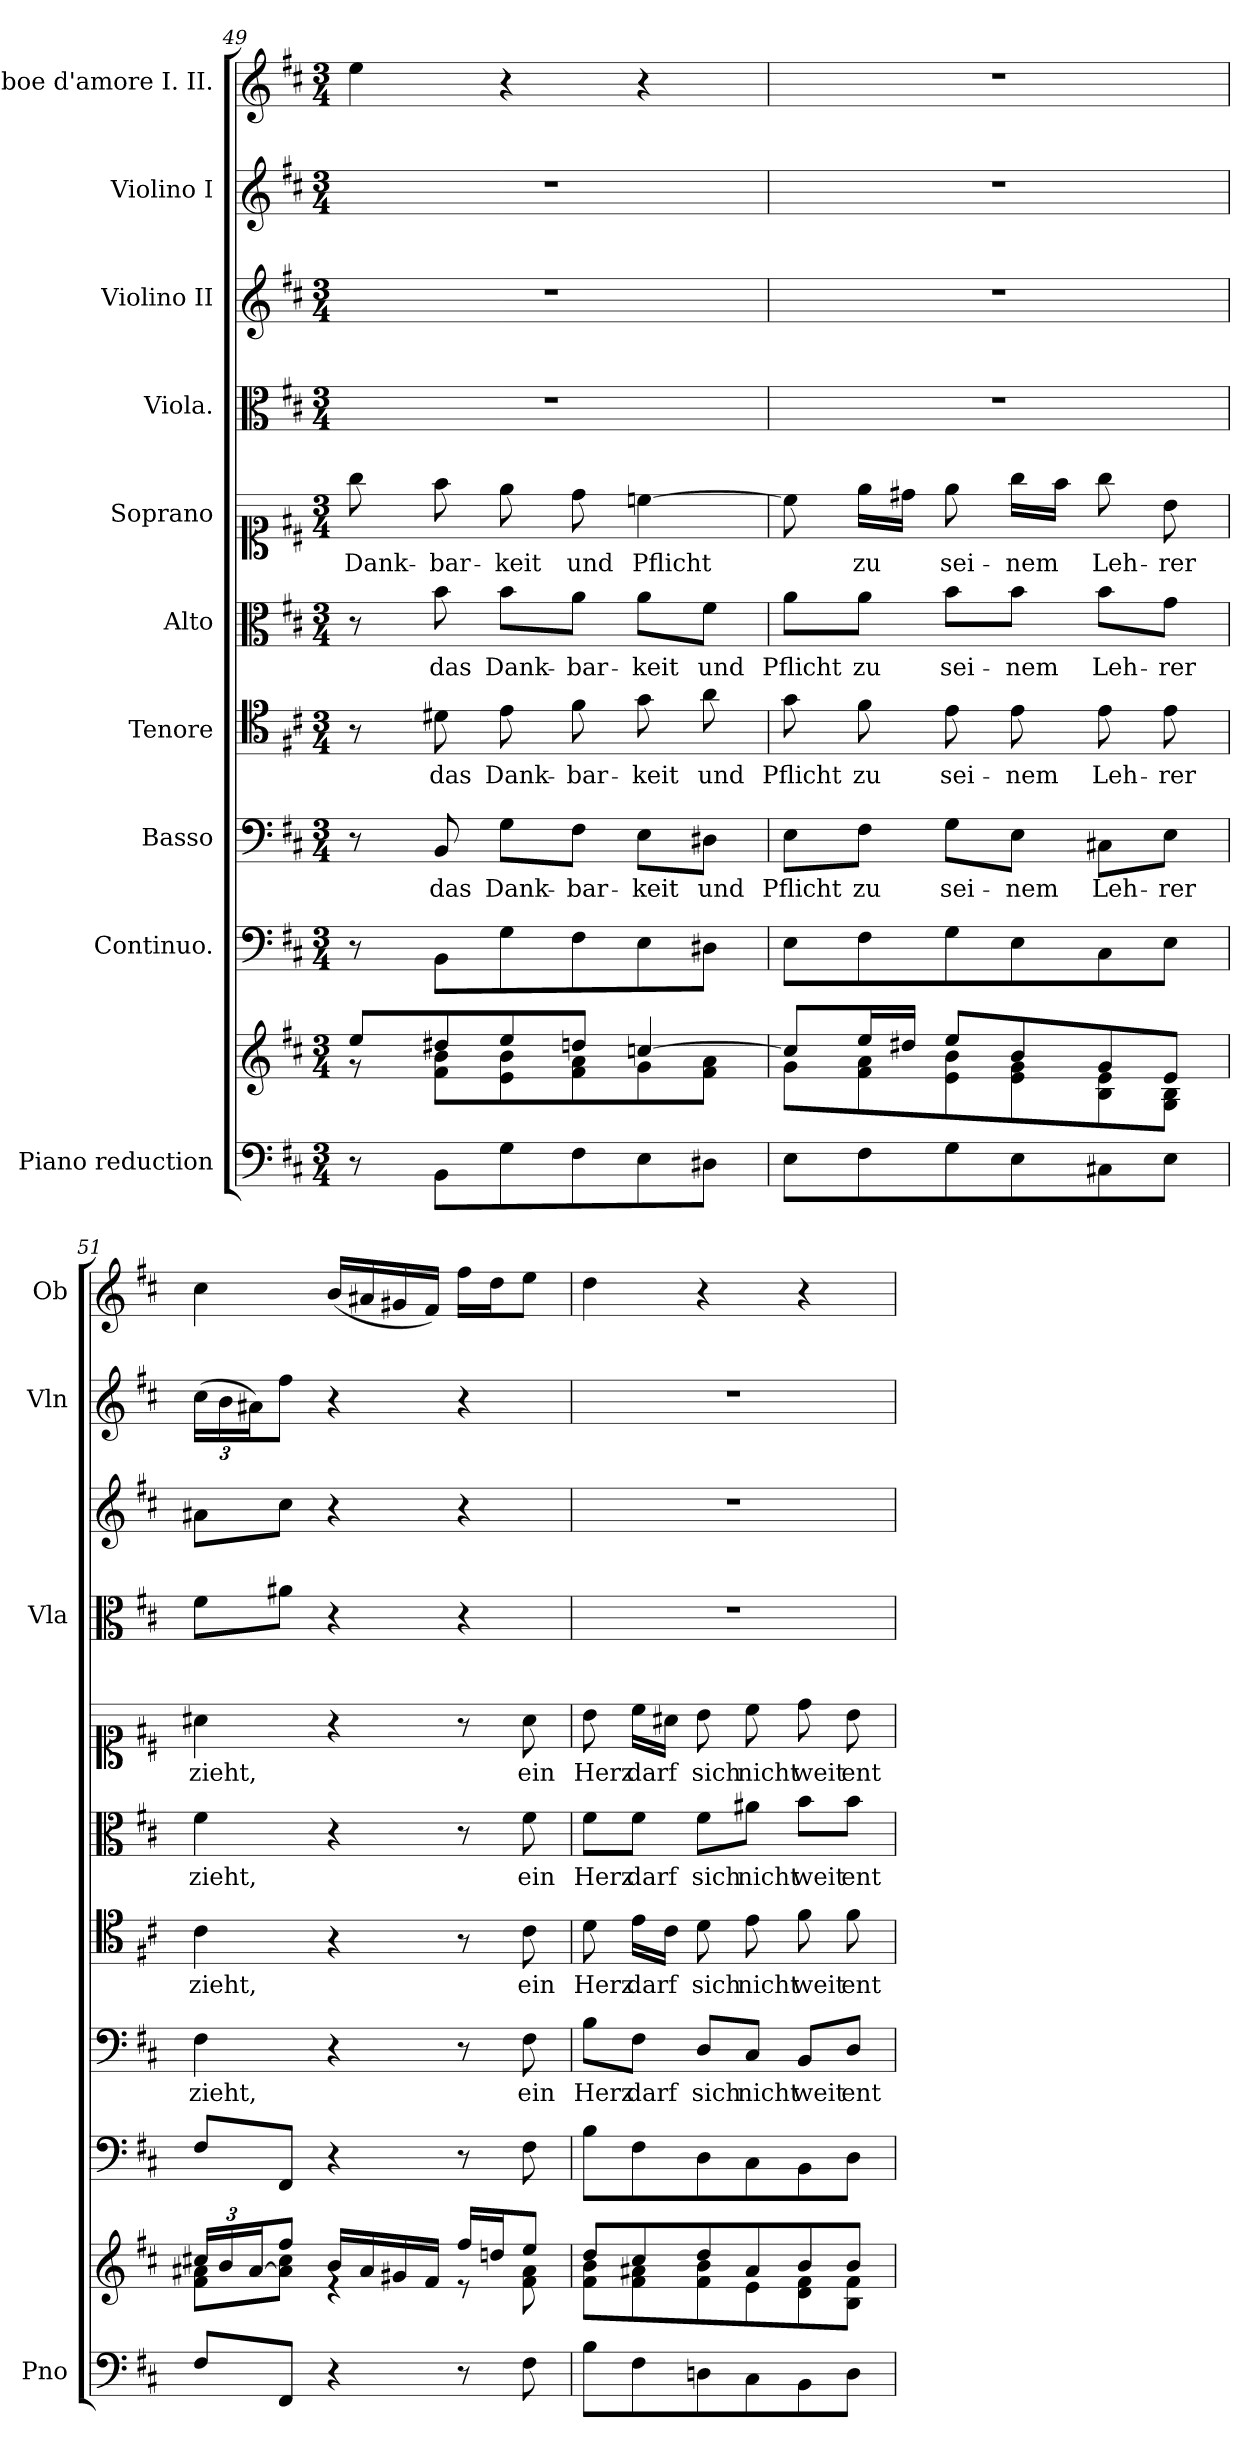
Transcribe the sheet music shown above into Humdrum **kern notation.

**kern	**kern	**kern	**kern	**text	**kern	**text	**kern	**text	**kern	**text	**kern	**kern	**kern	**kern
*part10	*part10	*part9	*part8	*part8	*part7	*part7	*part6	*part6	*part5	*part5	*part4	*part3	*part2	*part1
*staff11	*staff10	*staff9	*staff8	*staff8	*staff7	*staff7	*staff6	*staff6	*staff5	*staff5	*staff4	*staff3	*staff2	*staff1
*I"Piano reduction	*	*I"Continuo.	*I"Basso	*	*I"Tenore	*	*I"Alto	*	*I"Soprano	*	*I"Viola.	*I"Violino II	*I"Violino I	*I"Oboe d'amore I. II.
*I'Pno	*	*	*	*	*	*	*	*	*	*	*I'Vla	*	*I'Vln	*I'Ob
*clefF4	*clefG2	*clefF4	*clefF4	*	*clefC4	*	*clefC3	*	*clefC1	*	*clefC3	*clefG2	*clefG2	*clefG2
*k[f#c#]	*k[f#c#]	*k[f#c#]	*k[f#c#]	*	*k[f#c#]	*	*k[f#c#]	*	*k[f#c#]	*	*k[f#c#]	*k[f#c#]	*k[f#c#]	*k[f#c#]
*M3/4	*M3/4	*M3/4	*M3/4	*	*M3/4	*	*M3/4	*	*M3/4	*	*M3/4	*M3/4	*M3/4	*M3/4
=49	=49	=49	=49	=49	=49	=49	=49	=49	=49	=49	=49	=49	=49	=49
*	*^	*	*	*	*	*	*	*	*	*	*	*	*	*
!	!	!	!	!	!	!	!	!	!	!	!LO:LY:b	!	!	!	!
8r	8ee/L	8r	8r	8r	.	8r	.	8r	.	8gg\	Dank-	2.r	2.r	2.r	4ee\
!	!	!	!	!	!LO:LY:b	!	!LO:LY:b	!	!LO:LY:b	!	!LO:LY:b	!	!	!	!
8BB\L	8dd#X/	8f#\ 8b\L	8BB\L	8BB/	das	8d#X\	das	8b\	das	8ff#\	-bar-	.	.	.	.
!	!	!	!	!	!LO:LY:b	!	!LO:LY:b	!	!LO:LY:b	!	!LO:LY:b	!	!	!	!
8G\	8ee/	8e\ 8b\	8G\	8G\L	Dank-	8e\	Dank-	8b\L	Dank-	8ee\	-keit	.	.	.	4r
!	!	!	!	!	!LO:LY:b	!	!LO:LY:b	!	!LO:LY:b	!	!LO:LY:b	!	!	!	!
8F#\	8ddn/J	8f#\ 8a\	8F#\	8F#\J	-bar-	8f#\	-bar-	8a\J	-bar-	8dd\	und	.	.	.	.
!	!	!	!	!	!LO:LY:b	!	!LO:LY:b	!	!LO:LY:b	!	!LO:LY:b	!	!	!	!
8E\	[4ccn/	8g\	8E\	8E\L	-keit	8g\	-keit	8a\L	-keit	[4ccn\	Pflicht	.	.	.	4r
!	!	!	!	!	!LO:LY:b	!	!LO:LY:b	!	!LO:LY:b	!	!	!	!	!	!
8D#X\J	.	8f#\ 8a\J	8D#X\J	8D#X\J	und	8a\	und	8f#\J	und	.	.	.	.	.	.
=50	=50	=50	=50	=50	=50	=50	=50	=50	=50	=50	=50	=50	=50	=50	=50
!	!	!	!	!	!LO:LY:b	!	!LO:LY:b	!	!LO:LY:b	!	!	!	!	!	!
8E\L	8cc/L]	8g\L	8E\L	8E\L	Pflicht	8g\	Pflicht	8a\L	Pflicht	8cc\]	.	2.r	2.r	2.r	2.r
!	!	!	!	!	!LO:LY:b	!	!LO:LY:b	!	!LO:LY:b	!	!LO:LY:b	!	!	!	!
8F#\	16ee/L	8f#\ 8a\	8F#\	8F#\J	zu	8f#\	zu	8a\J	zu	16ee\LL	zu	.	.	.	.
.	16dd#X/JJ	.	.	.	.	.	.	.	.	16dd#X\JJ	.	.	.	.	.
!	!	!	!	!	!LO:LY:b	!	!LO:LY:b	!	!LO:LY:b	!	!LO:LY:b	!	!	!	!
8G\	8ee/L	8e\ 8b\	8G\	8G\L	sei-	8e\	sei-	8b\L	sei-	8ee\	sei-	.	.	.	.
!	!	!	!	!	!LO:LY:b	!	!LO:LY:b	!	!LO:LY:b	!	!LO:LY:b	!	!	!	!
8E\	8b/	8e\ 8g\	8E\	8E\J	-nem	8e\	-nem	8b\J	-nem	16gg\LL	-nem	.	.	.	.
.	.	.	.	.	.	.	.	.	.	16ff#\JJ	.	.	.	.	.
!	!	!	!	!	!LO:LY:b	!	!LO:LY:b	!	!LO:LY:b	!	!LO:LY:b	!	!	!	!
8C#X\	8g/	8B\ 8e\	8C#\	8C#X\L	Leh-	8e\	Leh-	8b\L	Leh-	8gg\	Leh-	.	.	.	.
!	!	!	!	!	!LO:LY:b	!	!LO:LY:b	!	!LO:LY:b	!	!LO:LY:b	!	!	!	!
8E\J	8e/J	8G\ 8B\J	8E\J	8E\J	-rer	8e\	-rer	8g\J	-rer	8b\	-rer	.	.	.	.
!!LO:PB:g=z
=51	=51	=51	=51	=51	=51	=51	=51	=51	=51	=51	=51	=51	=51	=51	=51
*	*Xbrackettup	*	*	*	*	*	*	*	*	*	*	*	*	*	*
!	!	!	!	!	!LO:LY:b	!	!LO:LY:b	!	!LO:LY:b	!	!LO:LY:b	!	!	!	!
*	*	*	*	*	*	*	*	*	*	*	*	*	*	*Xbrackettup	*
8F#/L	24cc#X/LL	8f#\ 8a#X\L	8F#/L	4F#\	zieht,	4c#\	zieht,	4f#\	zieht,	4a#X\	zieht,	8f#\L	8a#X\L	(>24cc#\LL	4cc#\
.	24b/	.	.	.	.	.	.	.	.	.	.	.	.	24b\	.
.	[24a#/J	.	.	.	.	.	.	.	.	.	.	.	.	24a#X\J)	.
8FF#/J	8ff#/J	8a#\] 8cc#\J	8FF#/J	.	.	.	.	.	.	.	.	8a#X\J	8cc#\J	8ff#\J	.
4r	16b/LL	4re	4r	4r	.	4r	.	4r	.	4r	.	4r	4r	4r	(<16b/LL
.	16a#/	.	.	.	.	.	.	.	.	.	.	.	.	.	16a#X/
.	16g#X/	.	.	.	.	.	.	.	.	.	.	.	.	.	16g#X/
.	16f#/JJ	.	.	.	.	.	.	.	.	.	.	.	.	.	16f#/JJ)
8r	16ff#/LL	8re	8r	8r	.	8r	.	8r	.	8r	.	4r	4r	4r	16ff#\LL
.	16ddn/J	.	.	.	.	.	.	.	.	.	.	.	.	.	16dd\J
!	!	!	!	!	!LO:LY:b	!	!LO:LY:b	!	!LO:LY:b	!	!LO:LY:b	!	!	!	!
8F#\	8ee/J	8f#\ 8a#\	8F#\	8F#\	ein	8c#\	ein	8f#\	ein	8a#\	ein	.	.	.	8ee\J
=52	=52	=52	=52	=52	=52	=52	=52	=52	=52	=52	=52	=52	=52	=52	=52
!	!	!	!	!	!LO:LY:b	!	!LO:LY:b	!	!LO:LY:b	!	!LO:LY:b	!	!	!	!
8B\L	8dd/L	8f#\ 8b\L	8B\L	8B\L	Herz	8d\	Herz	8f#\L	Herz	8b\	Herz	2.r	2.r	2.r	4dd\
!	!	!	!	!	!LO:LY:b	!	!LO:LY:b	!	!LO:LY:b	!	!LO:LY:b	!	!	!	!
8F#\	8cc#/	8f#\ 8a#X\	8F#\	8F#\J	darf	16e\LL	darf	8f#\J	darf	16cc#\LL	darf	.	.	.	.
.	.	.	.	.	.	16c#\JJ	.	.	.	16a#X\JJ	.	.	.	.	.
!	!	!	!	!	!LO:LY:b	!	!LO:LY:b	!	!LO:LY:b	!	!LO:LY:b	!	!	!	!
8Dn\	8dd/	8f#\ 8b\	8D\	8D/L	sich	8d\	sich	8f#\L	sich	8b\	sich	.	.	.	4r
!	!	!	!	!	!LO:LY:b	!	!LO:LY:b	!	!LO:LY:b	!	!LO:LY:b	!	!	!	!
8C#\	8a#/	8e\	8C#\	8C#/J	nicht	8e\	nicht	8a#X\J	nicht	8cc#\	nicht	.	.	.	.
!	!	!	!	!	!LO:LY:b	!	!LO:LY:b	!	!LO:LY:b	!	!LO:LY:b	!	!	!	!
8BB\	8b/	8d\ 8f#\	8BB\	8BB/L	weit	8f#\	weit	8b\L	weit	8dd\	weit	.	.	.	4r
!	!	!	!	!	!LO:LY:b	!	!LO:LY:b	!	!LO:LY:b	!	!LO:LY:b	!	!	!	!
8D\J	8b/J	8B\ 8f#\J	8D\J	8D/J	ent-	8f#\	ent-	8b\J	ent-	8b\	ent-	.	.	.	.
*	*v	*v	*	*	*	*	*	*	*	*	*	*	*	*	*
=	=	=	=	=	=	=	=	=	=	=	=	=	=	=
*-	*-	*-	*-	*-	*-	*-	*-	*-	*-	*-	*-	*-	*-	*-
